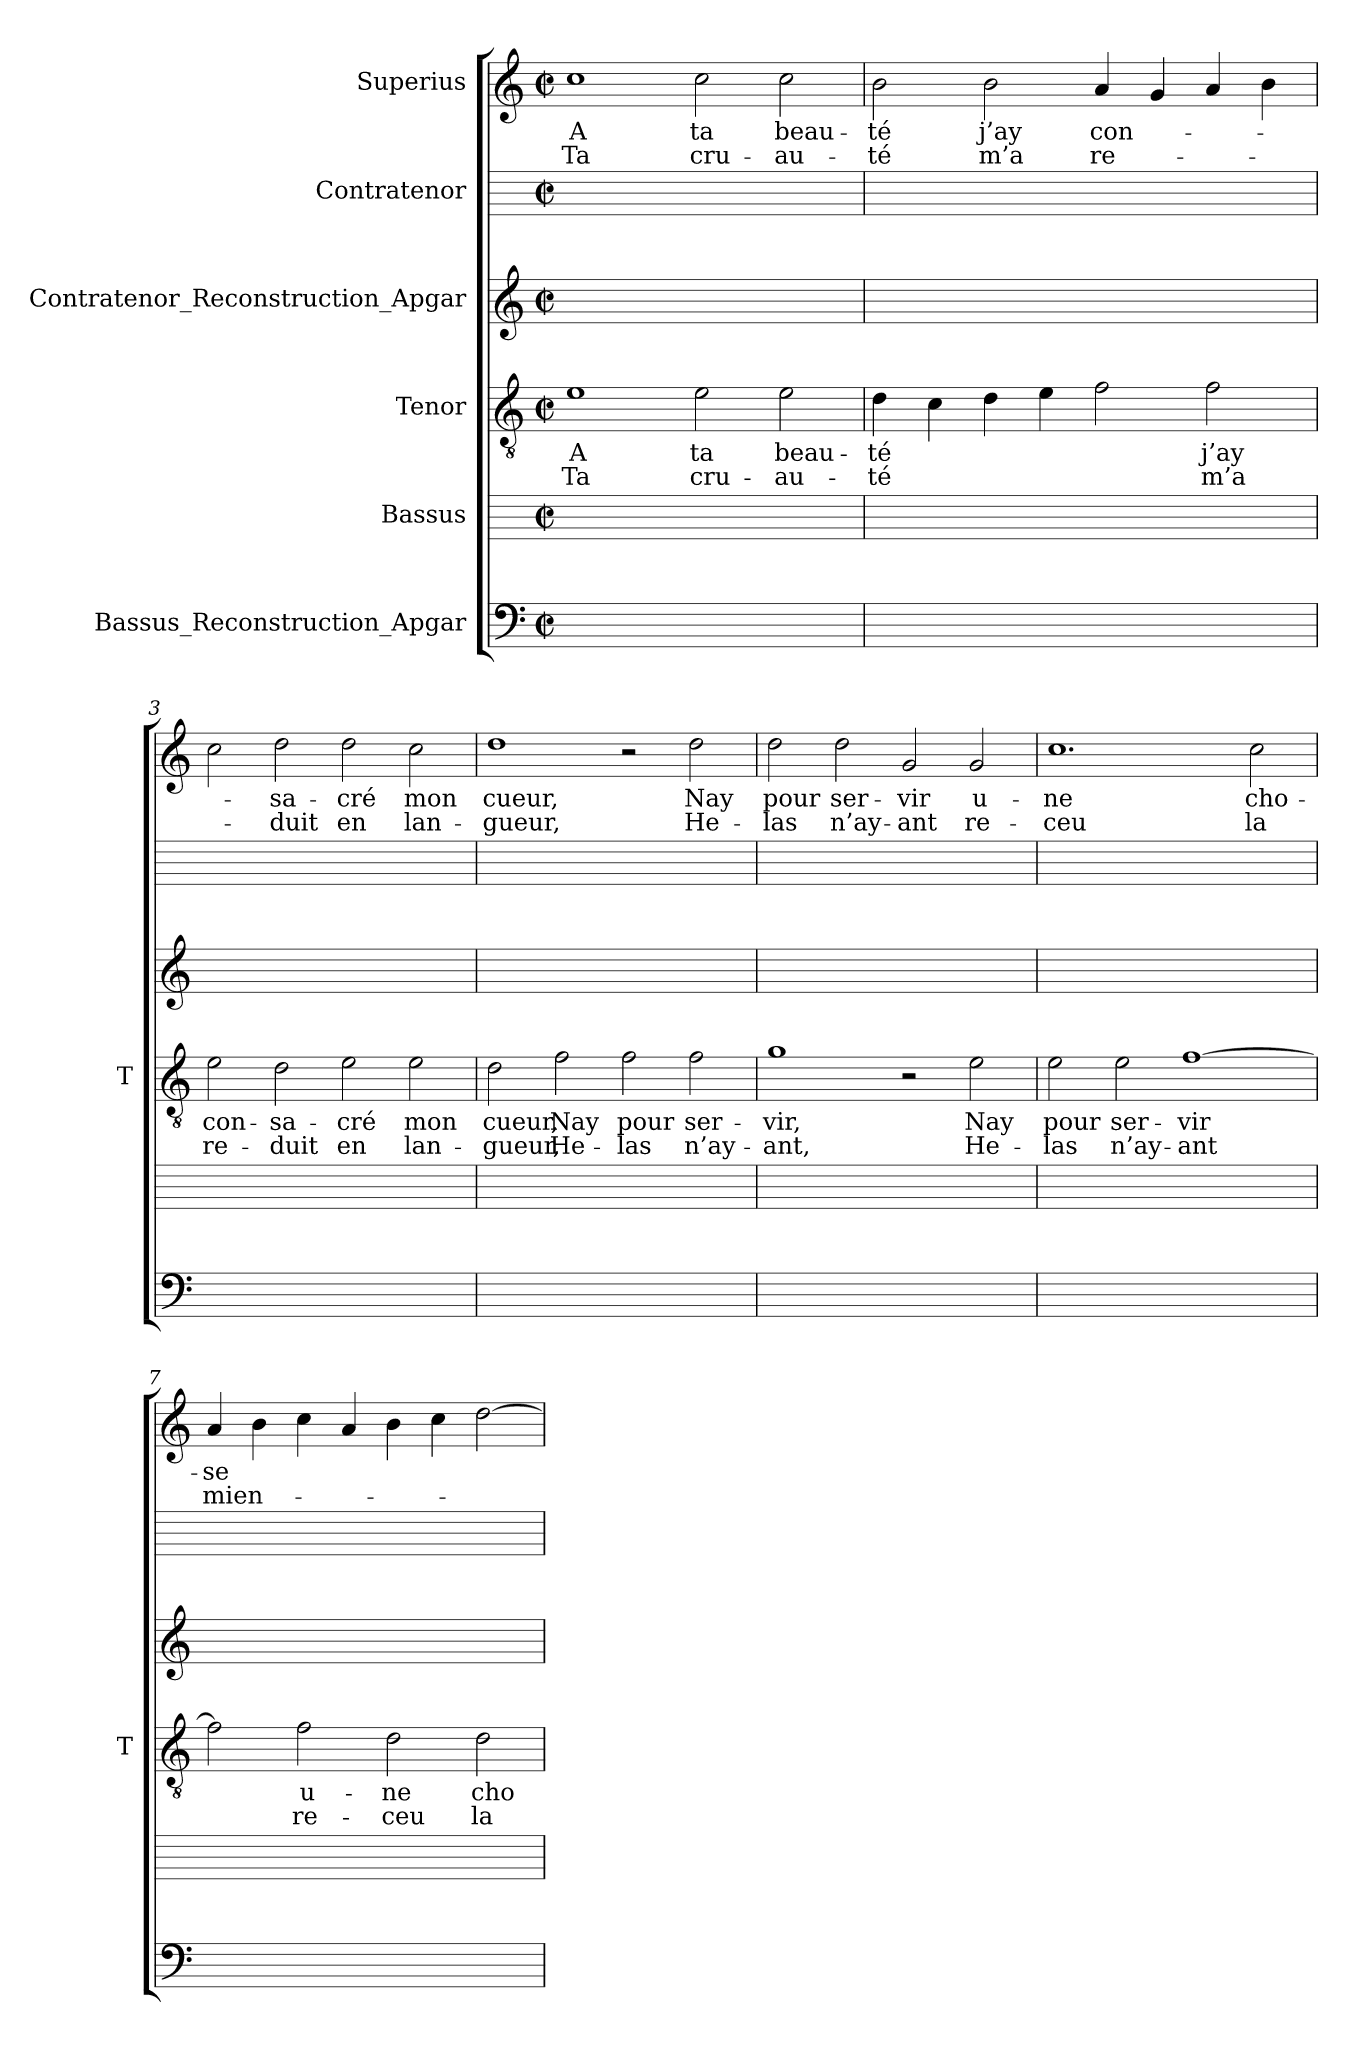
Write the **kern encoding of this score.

**kern	**kern	**kern	**text	**text	**kern	**kern	**kern	**text	**text
*part6	*part5	*part4	*part4	*part4	*part3	*part2	*part1	*part1	*part1
*staff6	*staff5	*staff4	*staff4	*staff4	*staff3	*staff2	*staff1	*staff1	*staff1
*I"Bassus_Reconstruction_Apgar	*I"Bassus	*I"Tenor	*	*	*I"Contratenor_Reconstruction_Apgar	*I"Contratenor	*I"Superius	*	*
*	*	*I'T	*	*	*	*	*	*	*
*clefF4	*	*clefGv2	*	*	*clefG2	*	*clefG2	*	*
*k[]	*	*k[]	*	*	*k[]	*	*k[]	*	*
*C:	*	*C:	*	*	*C:	*	*C:	*	*
*M2/2	*M2/2	*M2/2	*	*	*M2/2	*M2/2	*M2/2	*	*
*met(c|)	*met(c|)	*met(c|)	*	*	*met(c|)	*met(c|)	*met(c|)	*	*
=1	=1	=1	=1	=1	=1	=1	=1	=1	=1
0ryy	0ryy	1e	-A	-Ta	0ryy	0ryy	1cc	-A	-Ta
.	.	2e	-ta	cru-	.	.	2cc	-ta	cru-
.	.	2e	beau-	au-	.	.	2cc	beau-	au-
=2	=2	=2	=2	=2	=2	=2	=2	=2	=2
0ryy	0ryy	4d	-té	-té	0ryy	0ryy	2b	-té	-té
.	.	4c	.	.	.	.	.	.	.
.	.	4d	.	.	.	.	2b	-j’ay	-m’a
.	.	4e	.	.	.	.	.	.	.
.	.	2f	.	.	.	.	4a	con-	re-
.	.	.	.	.	.	.	4g	.	.
.	.	2f	-j’ay	-m’a	.	.	4a	.	.
.	.	.	.	.	.	.	4b	.	.
=3	=3	=3	=3	=3	=3	=3	=3	=3	=3
0ryy	0ryy	2e	con-	re-	0ryy	0ryy	2cc	.	.
.	.	2d	sa-	-duit	.	.	2dd	sa-	-duit
.	.	2e	-cré	-en	.	.	2dd	-cré	-en
.	.	2e	-mon	lan-	.	.	2cc	-mon	lan-
=4	=4	=4	=4	=4	=4	=4	=4	=4	=4
0ryy	0ryy	2d	-cueur,	-gueur,	0ryy	0ryy	1dd	-cueur,	-gueur,
.	.	2f	-Nay	He-	.	.	.	.	.
.	.	2f	-pour	-las	.	.	2r	.	.
.	.	2f	ser-	n’ay-	.	.	2dd	-Nay	He-
=5	=5	=5	=5	=5	=5	=5	=5	=5	=5
0ryy	0ryy	1g	-vir,	-ant,	0ryy	0ryy	2dd	-pour	-las
.	.	.	.	.	.	.	2dd	ser-	n’ay-
.	.	2r	.	.	.	.	2g	-vir	-ant
.	.	2e	-Nay	He-	.	.	2g	u-	re-
=6	=6	=6	=6	=6	=6	=6	=6	=6	=6
0ryy	0ryy	2e	-pour	-las	0ryy	0ryy	1.cc	-ne	-ceu
.	.	2e	ser-	n’ay-	.	.	.	.	.
.	.	[1f	-vir	-ant	.	.	.	.	.
.	.	.	.	.	.	.	2cc	cho-	-la
=7	=7	=7	=7	=7	=7	=7	=7	=7	=7
0ryy	0ryy	2f]	.	.	0ryy	0ryy	4a	-se	mien-
.	.	.	.	.	.	.	4b	.	.
.	.	2f	u-	re-	.	.	4cc	.	.
.	.	.	.	.	.	.	4a	.	.
.	.	2d	-ne	-ceu	.	.	4b	.	.
.	.	.	.	.	.	.	4cc	.	.
.	.	2d	cho-	-la	.	.	[2dd	.	.
=	=	=	=	=	=	=	=	=	=
*-	*-	*-	*-	*-	*-	*-	*-	*-	*-
